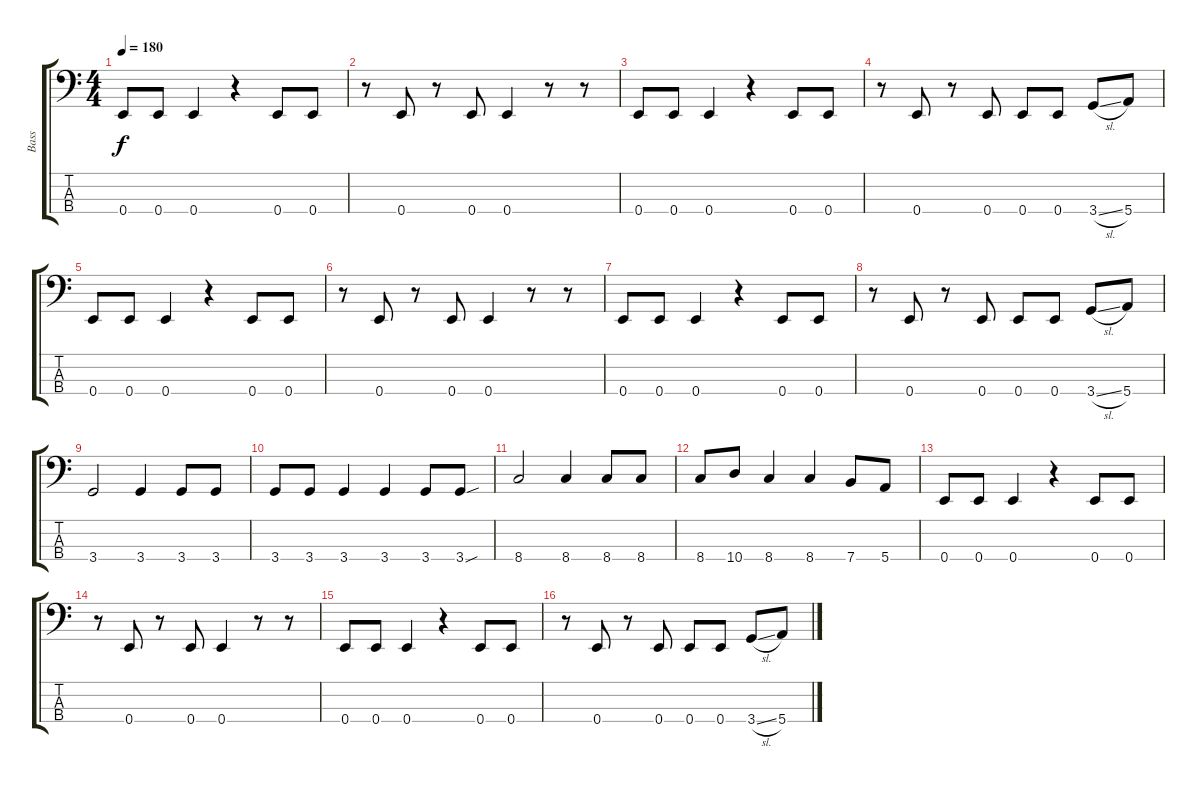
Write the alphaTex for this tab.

\track ("Bass" "Bass") {instrument electricbassfinger}
\staff {score tabs}
\tuning (G2 D2 A1 E1) {hide}
\ts (4 4)
\tempo 180
\clef f4
\ks c
0.4.8{dy f} 0.4.8 0.4.4 r.4 0.4.8 0.4.8 |
r.8 0.4.8 r.8 0.4.8 0.4.4 r.8 r.8 |
0.4.8 0.4.8 0.4.4 r.4 0.4.8 0.4.8 |
r.8 0.4.8 r.8 0.4.8 0.4.8 0.4.8 3.4{sl}.8 5.4.8 |
0.4.8 0.4.8 0.4.4 r.4 0.4.8 0.4.8 |
r.8 0.4.8 r.8 0.4.8 0.4.4 r.8 r.8 |
0.4.8 0.4.8 0.4.4 r.4 0.4.8 0.4.8 |
r.8 0.4.8 r.8 0.4.8 0.4.8 0.4.8 3.4{sl}.8 5.4.8 |
3.4.2 3.4.4 3.4.8 3.4.8 |
3.4.8 3.4.8 3.4.4 3.4.4 3.4.8 3.4{sou}.8 |
8.4.2 8.4.4 8.4.8 8.4.8 |
8.4.8 10.4.8 8.4.4 8.4.4 7.4.8 5.4.8 |
0.4.8 0.4.8 0.4.4 r.4 0.4.8 0.4.8 |
r.8 0.4.8 r.8 0.4.8 0.4.4 r.8 r.8 |
0.4.8 0.4.8 0.4.4 r.4 0.4.8 0.4.8 |
r.8 0.4.8 r.8 0.4.8 0.4.8 0.4.8 3.4{sl}.8 5.4.8
